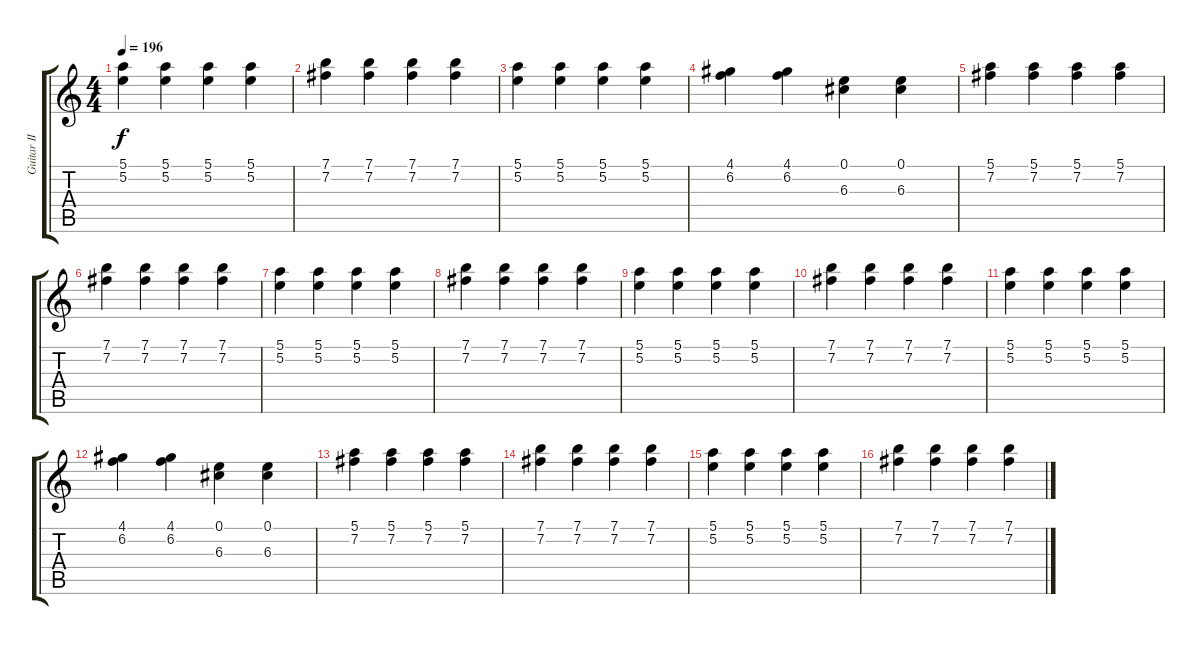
\track ("Guitar II (Inoran)" "Guitar II ") {instrument electricguitarclean}
\staff {score tabs}
\tuning (E4 B3 G3 D3 A2 E2) {hide}
\ts (4 4)
\tempo 196
\clef g2
\ks c
(5.1 5.2).4{dy f} (5.1 5.2).4 (5.1 5.2).4 (5.1 5.2).4 |
(7.1 7.2).4 (7.1 7.2).4 (7.1 7.2).4 (7.1 7.2).4 |
(5.1 5.2).4 (5.1 5.2).4 (5.1 5.2).4 (5.1 5.2).4 |
(4.1 6.2).4 (4.1 6.2).4 (0.1 6.3).4 (0.1 6.3).4 |
(5.1 7.2).4 (5.1 7.2).4 (5.1 7.2).4 (5.1 7.2).4 |
(7.1 7.2).4 (7.1 7.2).4 (7.1 7.2).4 (7.1 7.2).4 |
(5.1 5.2).4 (5.1 5.2).4 (5.1 5.2).4 (5.1 5.2).4 |
(7.1 7.2).4 (7.1 7.2).4 (7.1 7.2).4 (7.1 7.2).4 |
(5.1 5.2).4 (5.1 5.2).4 (5.1 5.2).4 (5.1 5.2).4 |
(7.1 7.2).4 (7.1 7.2).4 (7.1 7.2).4 (7.1 7.2).4 |
(5.1 5.2).4 (5.1 5.2).4 (5.1 5.2).4 (5.1 5.2).4 |
(4.1 6.2).4 (4.1 6.2).4 (0.1 6.3).4 (0.1 6.3).4 |
(5.1 7.2).4 (5.1 7.2).4 (5.1 7.2).4 (5.1 7.2).4 |
(7.1 7.2).4 (7.1 7.2).4 (7.1 7.2).4 (7.1 7.2).4 |
(5.1 5.2).4 (5.1 5.2).4 (5.1 5.2).4 (5.1 5.2).4 |
(7.1 7.2).4 (7.1 7.2).4 (7.1 7.2).4 (7.1 7.2).4
